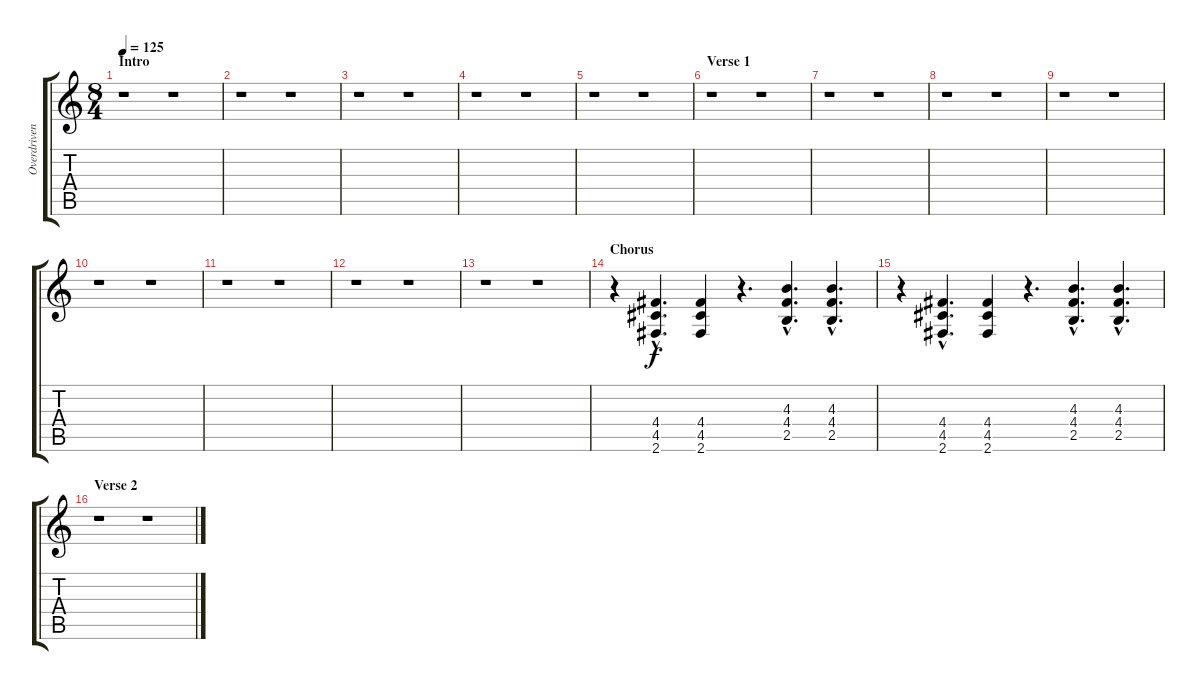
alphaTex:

\track ("Overdriven" "Overdriven") {instrument overdrivenguitar}
\staff {score tabs}
\tuning (E4 B3 G3 D3 A2 E2) {hide}
\ts (8 4)
\section ("" "Intro")
\tempo 125
\clef g2
\ks c
r.1{dy f instrument overdrivenguitar} r.1 |
r.1 r.1 |
r.1 r.1 |
r.1 r.1 |
r.1 r.1 |
\section ("" "Verse 1")
r.1 r.1 |
r.1 r.1 |
r.1 r.1 |
r.1 r.1 |
r.1 r.1 |
r.1 r.1 |
r.1 r.1 |
r.1 r.1 |
\section ("" "Chorus")
r.4 (4.4{hac} 4.5{hac} 2.6{hac}).4{d} (4.4 4.5 2.6).4 r.4{d} (4.3{hac} 4.4{hac} 2.5{hac}).4{d} (4.3{hac} 4.4{hac} 2.5{hac}).4{d} |
r.4 (4.4{hac} 4.5{hac} 2.6{hac}).4{d} (4.4 4.5 2.6).4 r.4{d} (4.3{hac} 4.4{hac} 2.5{hac}).4{d} (4.3{hac} 4.4{hac} 2.5{hac}).4{d} |
\section ("" "Verse 2")
r.1 r.1
